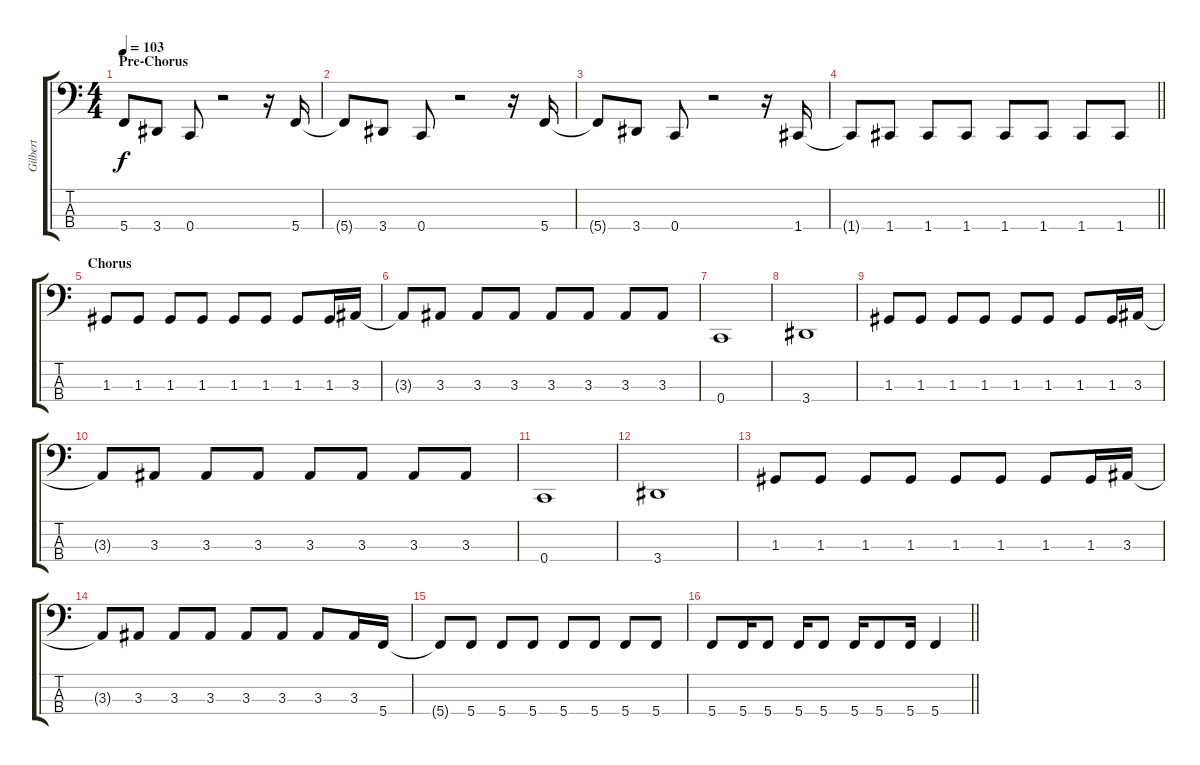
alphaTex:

\track ("Gilbert" "Gilbert") {instrument electricbassfinger}
\staff {score tabs}
\tuning (F2 C2 G1 C1) {hide}
\ts (4 4)
\section ("" "Pre-Chorus")
\tempo 103
\clef f4
\ks c
5.4{t}.8{dy f} 3.4.8 0.4.8 r.2 r.16 5.4.16 |
5.4{t}.8 3.4.8 0.4.8 r.2 r.16 5.4.16 |
5.4{t}.8 3.4.8 0.4.8 r.2 r.16 1.4.16 |
\barLineRight lightlight
1.4{t}.8 1.4.8 1.4.8 1.4.8 1.4.8 1.4.8 1.4.8 1.4.8 |
\section ("" "Chorus")
1.3.8 1.3.8 1.3.8 1.3.8 1.3.8 1.3.8 1.3.8 1.3.16 3.3.16 |
3.3{t}.8 3.3.8 3.3.8 3.3.8 3.3.8 3.3.8 3.3.8 3.3.8 |
0.4.1 |
3.4.1 |
1.3.8 1.3.8 1.3.8 1.3.8 1.3.8 1.3.8 1.3.8 1.3.16 3.3.16 |
3.3{t}.8 3.3.8 3.3.8 3.3.8 3.3.8 3.3.8 3.3.8 3.3.8 |
0.4.1 |
3.4.1 |
1.3.8 1.3.8 1.3.8 1.3.8 1.3.8 1.3.8 1.3.8 1.3.16 3.3.16 |
3.3{t}.8 3.3.8 3.3.8 3.3.8 3.3.8 3.3.8 3.3.8 3.3.16 5.4.16 |
5.4{t}.8 5.4.8 5.4.8 5.4.8 5.4.8 5.4.8 5.4.8 5.4.8 |
\barLineRight lightlight
5.4.8 5.4.16 5.4.8 5.4.16 5.4.8 5.4.16 5.4.8 5.4.16 5.4.4
